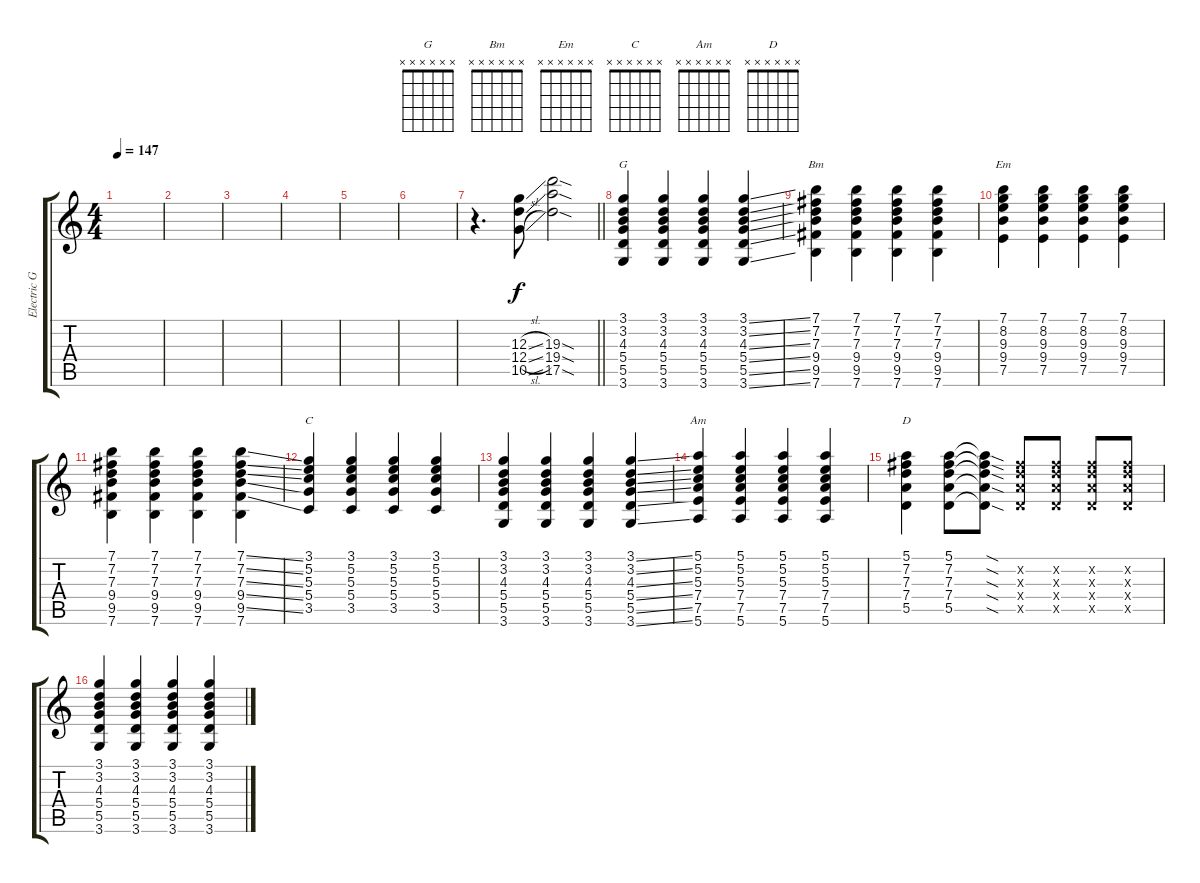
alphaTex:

\track ("Electric Guitar" "Electric G") {instrument overdrivenguitar}
\staff {score tabs}
\tuning (E4 B3 G3 D3 A2 E2) {hide}
\chord ("G" x x x x x x)
\chord ("Bm" x x x x x x)
\chord ("Em" x x x x x x)
\chord ("C" x x x x x x)
\chord ("Am" x x x x x x)
\chord ("D" x x x x x x)
\ts (4 4)
\tempo 147
\clef g2
\ks c
|
|
|
|
|
|
\barLineRight lightlight
r.4{d} (12.3{sl} 12.4{sl} 10.5{sl}).8 (19.3{sod} 19.4{sod} 17.5{sod}).2 |
(3.1 3.2 4.3 5.4 5.5 3.6).4{ch "G"} (3.1 3.2 4.3 5.4 5.5 3.6).4 (3.1 3.2 4.3 5.4 5.5 3.6).4 (3.1{ss} 3.2{ss} 4.3{ss} 5.4{ss} 5.5{ss} 3.6{ss}).4 |
(7.1 7.2 7.3 9.4 9.5 7.6).4{ch "Bm"} (7.1 7.2 7.3 9.4 9.5 7.6).4 (7.1 7.2 7.3 9.4 9.5 7.6).4 (7.1 7.2 7.3 9.4 9.5 7.6).4 |
(7.1 8.2 9.3 9.4 7.5).4{ch "Em"} (7.1 8.2 9.3 9.4 7.5).4 (7.1 8.2 9.3 9.4 7.5).4 (7.1 8.2 9.3 9.4 7.5).4 |
(7.1 7.2 7.3 9.4 9.5 7.6).4 (7.1 7.2 7.3 9.4 9.5 7.6).4 (7.1 7.2 7.3 9.4 9.5 7.6).4 (7.1{ss} 7.2{ss} 7.3{ss} 9.4{ss} 9.5{ss} 7.6).4 |
(3.1 5.2 5.3 5.4 3.5).4{ch "C"} (3.1 5.2 5.3 5.4 3.5).4 (3.1 5.2 5.3 5.4 3.5).4 (3.1 5.2 5.3 5.4 3.5).4 |
(3.1 3.2 4.3 5.4 5.5 3.6).4 (3.1 3.2 4.3 5.4 5.5 3.6).4 (3.1 3.2 4.3 5.4 5.5 3.6).4 (3.1{ss} 3.2{ss} 4.3{ss} 5.4{ss} 5.5{ss} 3.6{ss}).4 |
(5.1 5.2 5.3 7.4 7.5 5.6).4{ch "Am"} (5.1 5.2 5.3 7.4 7.5 5.6).4 (5.1 5.2 5.3 7.4 7.5 5.6).4 (5.1 5.2 5.3 7.4 7.5 5.6).4 |
(5.1 7.2 7.3 7.4 5.5).4{ch "D"} (5.1 7.2 7.3 7.4 5.5).8 (5.1{sod t} 7.2{sod t} 7.3{sod t} 7.4{sod t} 5.5{sod t}).8 (7.2{x} 7.3{x} 7.4{x} 5.5{x}).8 (7.2{x} 7.3{x} 7.4{x} 5.5{x}).8 (7.2{x} 7.3{x} 7.4{x} 5.5{x}).8 (7.2{x} 7.3{x} 7.4{x} 5.5{x}).8 |
(3.1 3.2 4.3 5.4 5.5 3.6).4 (3.1 3.2 4.3 5.4 5.5 3.6).4 (3.1 3.2 4.3 5.4 5.5 3.6).4 (3.1{ss} 3.2{ss} 4.3{ss} 5.4{ss} 5.5{ss} 3.6{ss}).4
